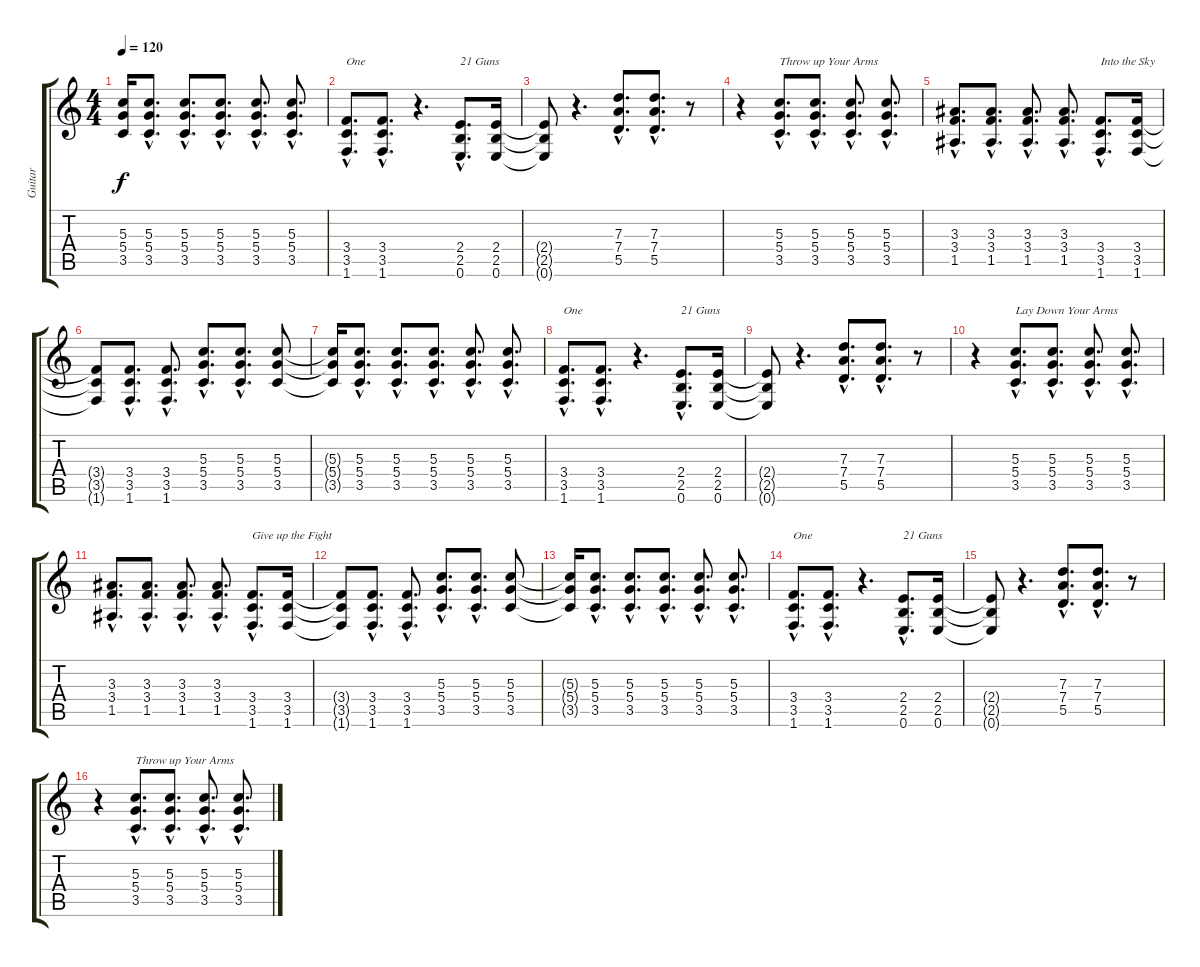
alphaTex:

\track ("Guitar" "Guitar") {instrument acousticguitarsteel}
\staff {score tabs}
\tuning (E4 B3 G3 D3 A2 E2) {hide}
\ts (4 4)
\tempo 120
\clef g2
\ks c
(5.3{t} 5.4{t} 3.5{t}).16{dy f} (5.3{hac} 5.4{hac} 3.5{hac}).8{d} (5.3{hac} 5.4{hac} 3.5{hac}).8{d} (5.3{hac} 5.4{hac} 3.5{hac}).8{d} (5.3{hac} 5.4{hac} 3.5{hac}).8{d} (5.3{hac} 5.4{hac} 3.5{hac}).8{d} |
(3.4{hac} 3.5{hac} 1.6{hac}).8{d txt "One"} (3.4{hac} 3.5{hac} 1.6{hac}).8{d} r.4{d} (2.4{hac} 2.5{hac} 0.6{hac}).8{d txt "21 Guns"} (2.4 2.5 0.6).16 |
(2.4{t} 2.5{t} 0.6{t}).8 r.4{d} (7.3{hac} 7.4{hac} 5.5{hac}).8{d} (7.3{hac} 7.4{hac} 5.5{hac}).8{d} r.8 |
r.4 (5.3{hac} 5.4{hac} 3.5{hac}).8{d txt "Throw up Your Arms"} (5.3{hac} 5.4{hac} 3.5{hac}).8{d} (5.3{hac} 5.4{hac} 3.5{hac}).8{d} (5.3{hac} 5.4{hac} 3.5{hac}).8{d} |
(3.3{hac} 3.4{hac} 1.5{hac}).8{d} (3.3{hac} 3.4{hac} 1.5{hac}).8{d} (3.3{hac} 3.4{hac} 1.5{hac}).8{d} (3.3{hac} 3.4{hac} 1.5{hac}).8{d} (3.4{hac} 3.5{hac} 1.6{hac}).8{d txt "Into the Sky"} (3.4 3.5 1.6).16 |
(3.4{t} 3.5{t} 1.6{t}).8 (3.4{hac} 3.5{hac} 1.6{hac}).8{d} (3.4{hac} 3.5{hac} 1.6{hac}).8{d} (5.3{hac} 5.4{hac} 3.5{hac}).8{d} (5.3{hac} 5.4{hac} 3.5{hac}).8{d} (5.3 5.4 3.5).8 |
(5.3{t} 5.4{t} 3.5{t}).16 (5.3{hac} 5.4{hac} 3.5{hac}).8{d} (5.3{hac} 5.4{hac} 3.5{hac}).8{d} (5.3{hac} 5.4{hac} 3.5{hac}).8{d} (5.3{hac} 5.4{hac} 3.5{hac}).8{d} (5.3{hac} 5.4{hac} 3.5{hac}).8{d} |
(3.4{hac} 3.5{hac} 1.6{hac}).8{d txt "One"} (3.4{hac} 3.5{hac} 1.6{hac}).8{d} r.4{d} (2.4{hac} 2.5{hac} 0.6{hac}).8{d txt "21 Guns"} (2.4 2.5 0.6).16 |
(2.4{t} 2.5{t} 0.6{t}).8 r.4{d} (7.3{hac} 7.4{hac} 5.5{hac}).8{d} (7.3{hac} 7.4{hac} 5.5{hac}).8{d} r.8 |
r.4 (5.3{hac} 5.4{hac} 3.5{hac}).8{d txt "Lay Down Your Arms"} (5.3{hac} 5.4{hac} 3.5{hac}).8{d} (5.3{hac} 5.4{hac} 3.5{hac}).8{d} (5.3{hac} 5.4{hac} 3.5{hac}).8{d} |
(3.3{hac} 3.4{hac} 1.5{hac}).8{d} (3.3{hac} 3.4{hac} 1.5{hac}).8{d} (3.3{hac} 3.4{hac} 1.5{hac}).8{d} (3.3{hac} 3.4{hac} 1.5{hac}).8{d} (3.4{hac} 3.5{hac} 1.6{hac}).8{d txt "Give up the Fight"} (3.4 3.5 1.6).16 |
(3.4{t} 3.5{t} 1.6{t}).8 (3.4{hac} 3.5{hac} 1.6{hac}).8{d} (3.4{hac} 3.5{hac} 1.6{hac}).8{d} (5.3{hac} 5.4{hac} 3.5{hac}).8{d} (5.3{hac} 5.4{hac} 3.5{hac}).8{d} (5.3 5.4 3.5).8 |
(5.3{t} 5.4{t} 3.5{t}).16 (5.3{hac} 5.4{hac} 3.5{hac}).8{d} (5.3{hac} 5.4{hac} 3.5{hac}).8{d} (5.3{hac} 5.4{hac} 3.5{hac}).8{d} (5.3{hac} 5.4{hac} 3.5{hac}).8{d} (5.3{hac} 5.4{hac} 3.5{hac}).8{d} |
(3.4{hac} 3.5{hac} 1.6{hac}).8{d txt "One"} (3.4{hac} 3.5{hac} 1.6{hac}).8{d} r.4{d} (2.4{hac} 2.5{hac} 0.6{hac}).8{d txt "21 Guns"} (2.4 2.5 0.6).16 |
(2.4{t} 2.5{t} 0.6{t}).8 r.4{d} (7.3{hac} 7.4{hac} 5.5{hac}).8{d} (7.3{hac} 7.4{hac} 5.5{hac}).8{d} r.8 |
r.4 (5.3{hac} 5.4{hac} 3.5{hac}).8{d txt "Throw up Your Arms"} (5.3{hac} 5.4{hac} 3.5{hac}).8{d} (5.3{hac} 5.4{hac} 3.5{hac}).8{d} (5.3{hac} 5.4{hac} 3.5{hac}).8{d}
